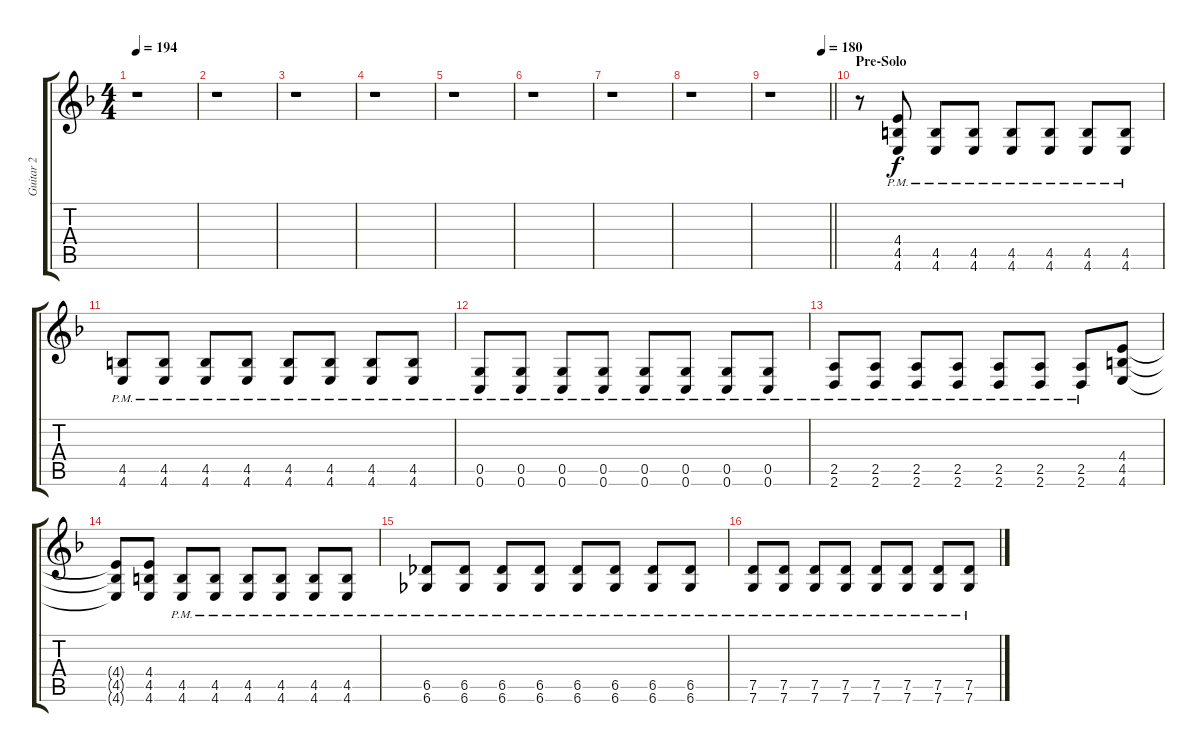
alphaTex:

\track ("Guitar 2" "Guitar 2") {instrument distortionguitar}
\staff {score tabs}
\tuning (D4 A3 F3 C3 G2 C2) {hide}
\ts (4 4)
\tempo 194
\clef g2
\ks f
r.1{dy f} |
r.1 |
r.1 |
r.1 |
r.1 |
r.1 |
r.1 |
r.1 |
\tempo (180 0.875)
\barLineRight lightlight
r.1 |
\section ("" "Pre-Solo")
r.8 (4.4{pm} 4.5{pm} 4.6{pm}).8 (4.5{pm} 4.6{pm}).8 (4.5{pm} 4.6{pm}).8 (4.5{pm} 4.6{pm}).8 (4.5{pm} 4.6{pm}).8 (4.5{pm} 4.6{pm}).8 (4.5{pm} 4.6{pm}).8 |
(4.5{pm} 4.6{pm}).8 (4.5{pm} 4.6{pm}).8 (4.5{pm} 4.6{pm}).8 (4.5{pm} 4.6{pm}).8 (4.5{pm} 4.6{pm}).8 (4.5{pm} 4.6{pm}).8 (4.5{pm} 4.6{pm}).8 (4.5{pm} 4.6{pm}).8 |
(0.5{pm} 0.6{pm}).8 (0.5{pm} 0.6{pm}).8 (0.5{pm} 0.6{pm}).8 (0.5{pm} 0.6{pm}).8 (0.5{pm} 0.6{pm}).8 (0.5{pm} 0.6{pm}).8 (0.5{pm} 0.6{pm}).8 (0.5{pm} 0.6{pm}).8 |
(2.5{pm} 2.6{pm}).8 (2.5{pm} 2.6{pm}).8 (2.5{pm} 2.6{pm}).8 (2.5{pm} 2.6{pm}).8 (2.5{pm} 2.6{pm}).8 (2.5{pm} 2.6{pm}).8 (2.5{pm} 2.6{pm}).8 (4.4 4.5 4.6).8 |
(4.4{t} 4.5{t} 4.6{t}).8 (4.4 4.5 4.6).8 (4.5{pm} 4.6{pm}).8 (4.5{pm} 4.6{pm}).8 (4.5{pm} 4.6{pm}).8 (4.5{pm} 4.6{pm}).8 (4.5{pm} 4.6{pm}).8 (4.5{pm} 4.6{pm}).8 |
(6.5{pm} 6.6{pm}).8 (6.5{pm} 6.6{pm}).8 (6.5{pm} 6.6{pm}).8 (6.5{pm} 6.6{pm}).8 (6.5{pm} 6.6{pm}).8 (6.5{pm} 6.6{pm}).8 (6.5{pm} 6.6{pm}).8 (6.5{pm} 6.6{pm}).8 |
(7.5{pm} 7.6{pm}).8 (7.5{pm} 7.6{pm}).8 (7.5{pm} 7.6{pm}).8 (7.5{pm} 7.6{pm}).8 (7.5{pm} 7.6{pm}).8 (7.5{pm} 7.6{pm}).8 (7.5{pm} 7.6{pm}).8 (7.5{pm} 7.6{pm}).8
